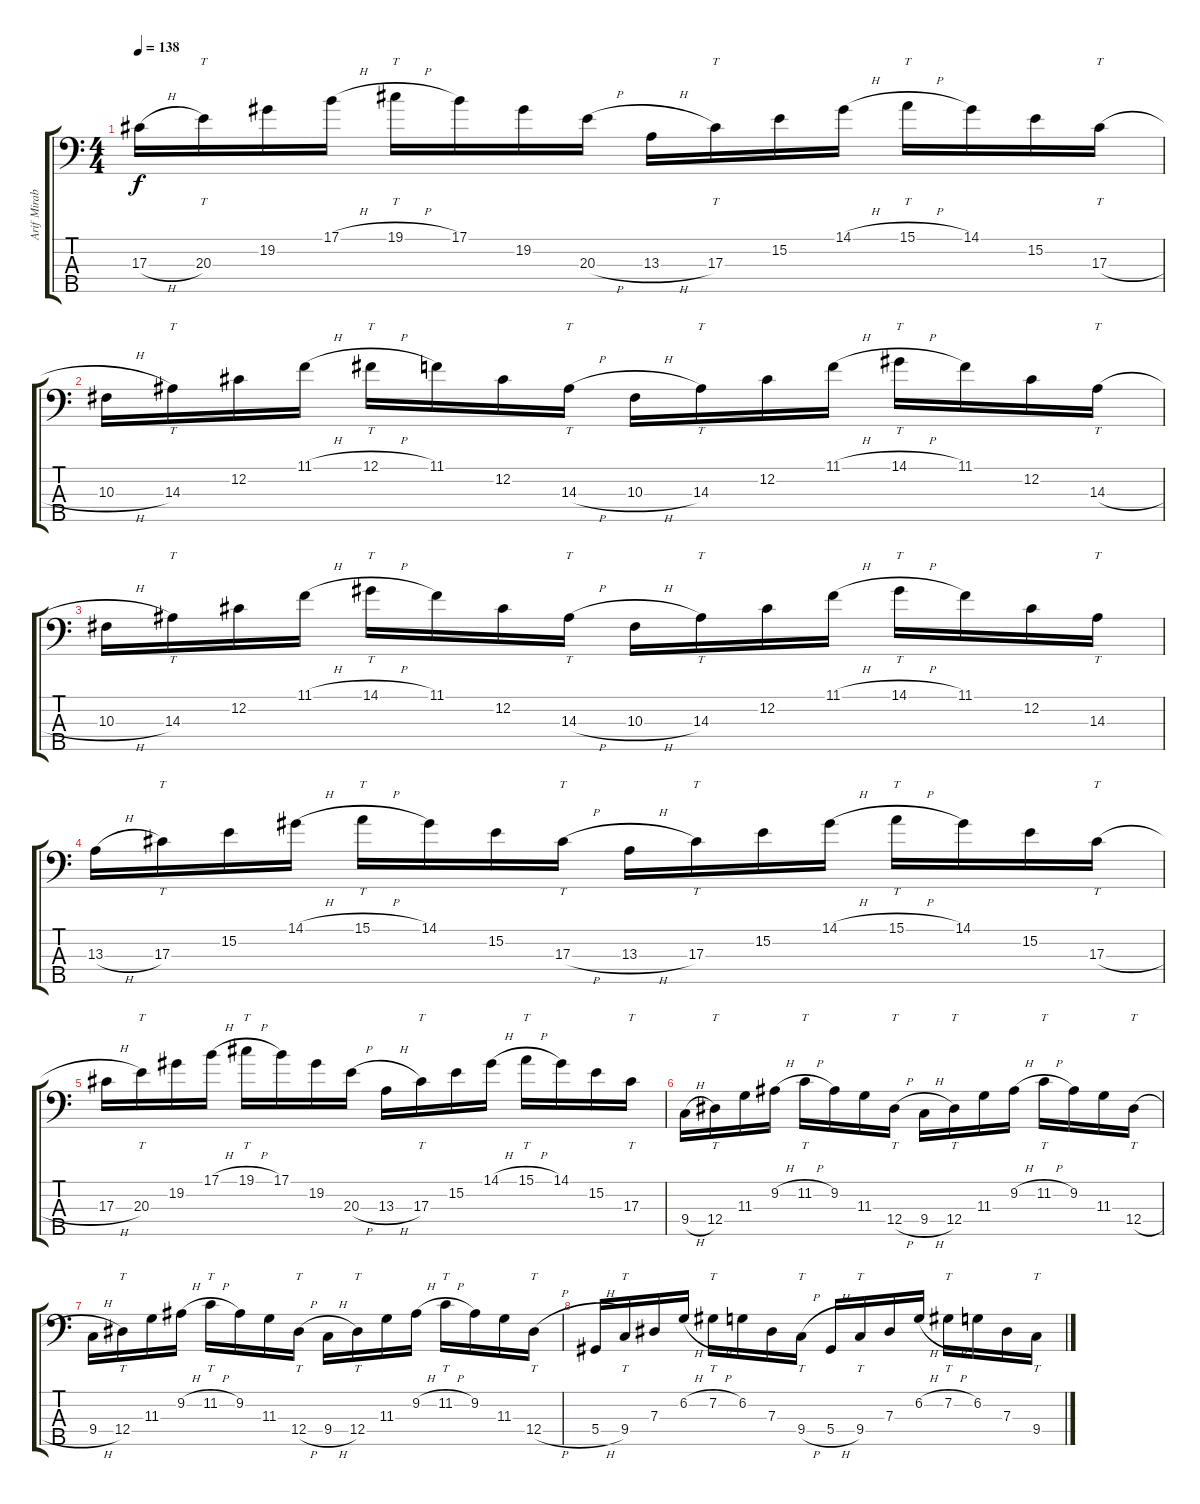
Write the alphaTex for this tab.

\track ("Arif Mirabdolbaghi" "Arif Mirab") {instrument electricbassfinger}
\staff {score tabs}
\tuning (Gb2 Db2 Ab1 Eb1 Bb0) {hide}
\ts (4 4)
\tempo 138
\clef f4
\ks c
17.3{h}.16{dy f} 20.3.16{tt} 19.2.16 17.1{h}.16 19.1{h}.16{tt} 17.1.16 19.2.16 20.3{h}.16 13.3{h}.16 17.3.16{tt} 15.2.16 14.1{h}.16 15.1{h}.16{tt} 14.1.16 15.2.16 17.3{h}.16{tt} |
10.3{h}.16 14.3.16{tt} 12.2.16 11.1{h}.16 12.1{h}.16{tt} 11.1.16 12.2.16 14.3{h}.16{tt} 10.3{h}.16 14.3.16{tt} 12.2.16 11.1{h}.16 14.1{h}.16{tt} 11.1.16 12.2.16 14.3{h}.16{tt} |
10.3{h}.16 14.3.16{tt} 12.2.16 11.1{h}.16 14.1{h}.16{tt} 11.1.16 12.2.16 14.3{h}.16{tt} 10.3{h}.16 14.3.16{tt} 12.2.16 11.1{h}.16 14.1{h}.16{tt} 11.1.16 12.2.16 14.3.16{tt} |
13.3{h}.16 17.3.16{tt} 15.2.16 14.1{h}.16 15.1{h}.16{tt} 14.1.16 15.2.16 17.3{h}.16{tt} 13.3{h}.16 17.3.16{tt} 15.2.16 14.1{h}.16 15.1{h}.16{tt} 14.1.16 15.2.16 17.3{h}.16{tt} |
17.3{h}.16 20.3.16{tt} 19.2.16 17.1{h}.16 19.1{h}.16{tt} 17.1.16 19.2.16 20.3{h}.16 13.3{h}.16 17.3.16{tt} 15.2.16 14.1{h}.16 15.1{h}.16{tt} 14.1.16 15.2.16 17.3.16{tt} |
9.4{h}.16 12.4.16{tt} 11.3.16 9.2{h}.16 11.2{h}.16{tt} 9.2.16 11.3.16 12.4{h}.16{tt} 9.4{h}.16 12.4.16{tt} 11.3.16 9.2{h}.16 11.2{h}.16{tt} 9.2.16 11.3.16 12.4{h}.16{tt} |
9.4{h}.16 12.4.16{tt} 11.3.16 9.2{h}.16 11.2{h}.16{tt} 9.2.16 11.3.16 12.4{h}.16{tt} 9.4{h}.16 12.4.16{tt} 11.3.16 9.2{h}.16 11.2{h}.16{tt} 9.2.16 11.3.16 12.4{h}.16{tt} |
5.4{h}.16 9.4.16{tt} 7.3.16 6.2{h}.16 7.2{h}.16{tt} 6.2.16 7.3.16 9.4{h}.16{tt} 5.4{h}.16 9.4.16{tt} 7.3.16 6.2{h}.16 7.2{h}.16{tt} 6.2.16 7.3.16 9.4{h}.16{tt}
